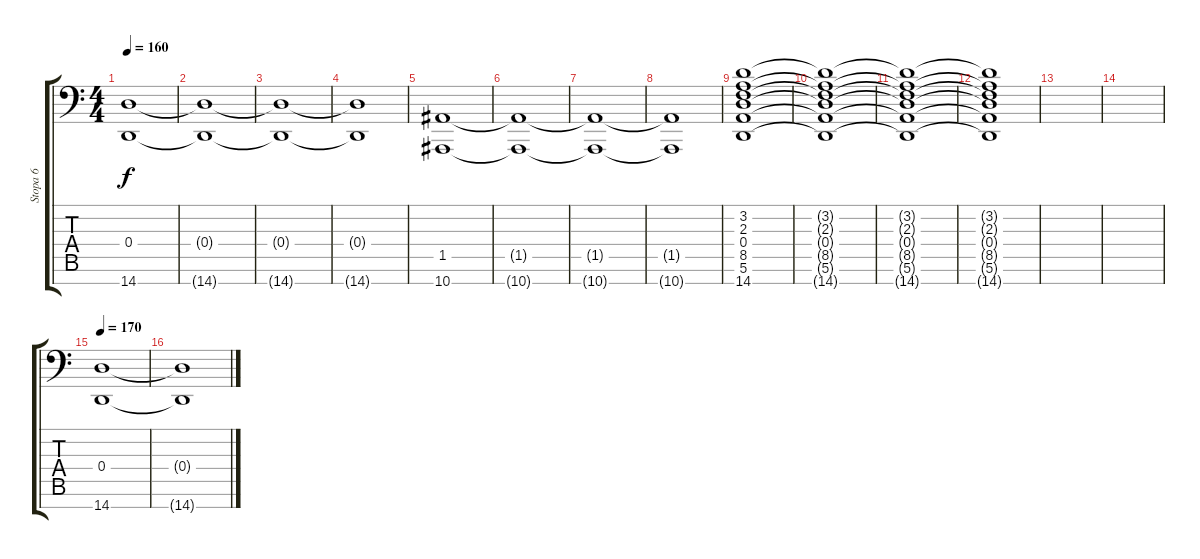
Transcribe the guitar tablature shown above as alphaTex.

\track ("Stopa 6" "Stopa 6") {instrument stringensemble2}
\staff {score tabs}
\tuning (E4 B3 G3 D3 A2 E2 C1) {hide}
\ts (4 4)
\tempo 160
\clef f4
\ks c
(0.4 14.7).1{dy f} |
(0.4{t} 14.7{t}).1 |
(0.4{t} 14.7{t}).1 |
(0.4{t} 14.7{t}).1 |
(1.5 10.7).1 |
(1.5{t} 10.7{t}).1 |
(1.5{t} 10.7{t}).1 |
(1.5{t} 10.7{t}).1 |
(3.2 2.3 0.4 8.5 5.6 14.7).1 |
(3.2{t} 2.3{t} 0.4{t} 8.5{t} 5.6{t} 14.7{t}).1 |
(3.2{t} 2.3{t} 0.4{t} 8.5{t} 5.6{t} 14.7{t}).1 |
(3.2{t} 2.3{t} 0.4{t} 8.5{t} 5.6{t} 14.7{t}).1 |
|
|
\tempo 170
(0.4 14.7).1 |
(0.4{t} 14.7{t}).1
